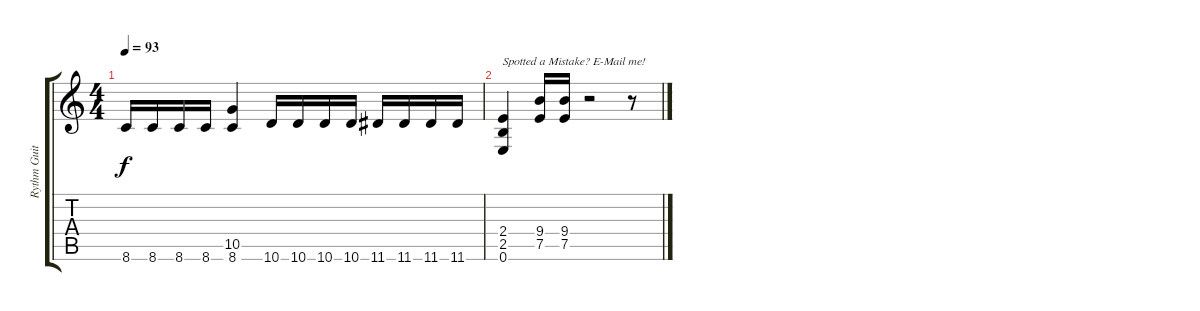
\track ("Rythm Guitar" "Rythm Guit") {instrument distortionguitar}
\staff {score tabs}
\tuning (E4 B3 G3 D3 A2 E2) {hide}
\ts (4 4)
\tempo 93
\clef g2
\ks c
8.6.16{dy f} 8.6.16 8.6.16 8.6.16 (10.5 8.6).4 10.6.16 10.6.16 10.6.16 10.6.16 11.6.16 11.6.16 11.6.16 11.6.16 |
(2.4 2.5 0.6).4{txt "Spotted a Mistake? E-Mail me!"} (9.4 7.5).16 (9.4 7.5).16 r.2 r.8
